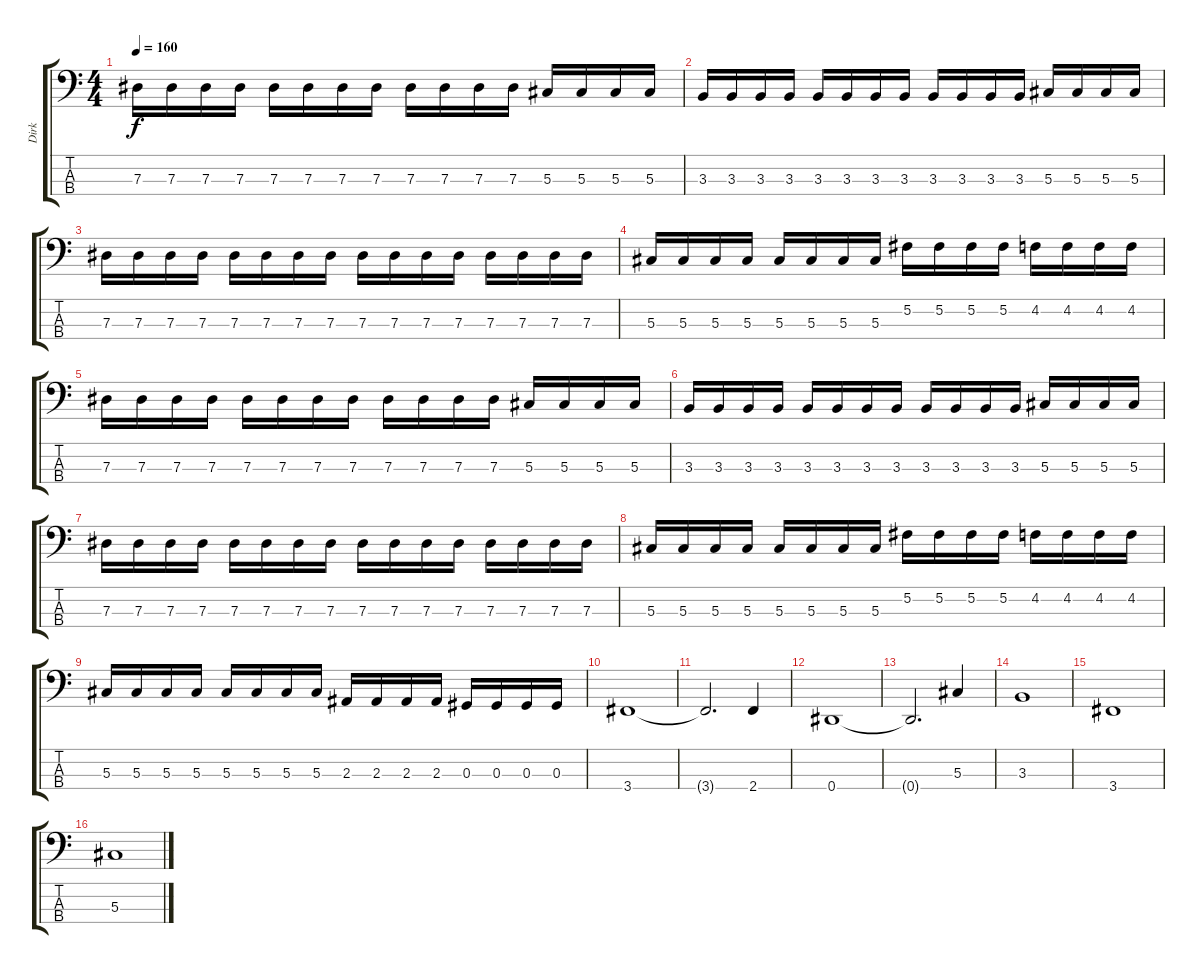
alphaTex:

\track ("Dirk" "Dirk") {instrument electricbassfinger}
\staff {score tabs}
\tuning (Gb2 Db2 Ab1 Eb1) {hide}
\ts (4 4)
\tempo 160
\clef f4
\ks c
7.3.16{dy f} 7.3.16 7.3.16 7.3.16 7.3.16 7.3.16 7.3.16 7.3.16 7.3.16 7.3.16 7.3.16 7.3.16 5.3.16 5.3.16 5.3.16 5.3.16 |
3.3.16 3.3.16 3.3.16 3.3.16 3.3.16 3.3.16 3.3.16 3.3.16 3.3.16 3.3.16 3.3.16 3.3.16 5.3.16 5.3.16 5.3.16 5.3.16 |
7.3.16 7.3.16 7.3.16 7.3.16 7.3.16 7.3.16 7.3.16 7.3.16 7.3.16 7.3.16 7.3.16 7.3.16 7.3.16 7.3.16 7.3.16 7.3.16 |
5.3.16 5.3.16 5.3.16 5.3.16 5.3.16 5.3.16 5.3.16 5.3.16 5.2.16 5.2.16 5.2.16 5.2.16 4.2.16 4.2.16 4.2.16 4.2.16 |
7.3.16 7.3.16 7.3.16 7.3.16 7.3.16 7.3.16 7.3.16 7.3.16 7.3.16 7.3.16 7.3.16 7.3.16 5.3.16 5.3.16 5.3.16 5.3.16 |
3.3.16 3.3.16 3.3.16 3.3.16 3.3.16 3.3.16 3.3.16 3.3.16 3.3.16 3.3.16 3.3.16 3.3.16 5.3.16 5.3.16 5.3.16 5.3.16 |
7.3.16 7.3.16 7.3.16 7.3.16 7.3.16 7.3.16 7.3.16 7.3.16 7.3.16 7.3.16 7.3.16 7.3.16 7.3.16 7.3.16 7.3.16 7.3.16 |
5.3.16 5.3.16 5.3.16 5.3.16 5.3.16 5.3.16 5.3.16 5.3.16 5.2.16 5.2.16 5.2.16 5.2.16 4.2.16 4.2.16 4.2.16 4.2.16 |
5.3.16 5.3.16 5.3.16 5.3.16 5.3.16 5.3.16 5.3.16 5.3.16 2.3.16 2.3.16 2.3.16 2.3.16 0.3.16 0.3.16 0.3.16 0.3.16 |
3.4.1 |
3.4{t}.2{d} 2.4.4 |
0.4.1 |
0.4{t}.2{d} 5.3.4 |
3.3.1 |
3.4.1 |
5.3.1
